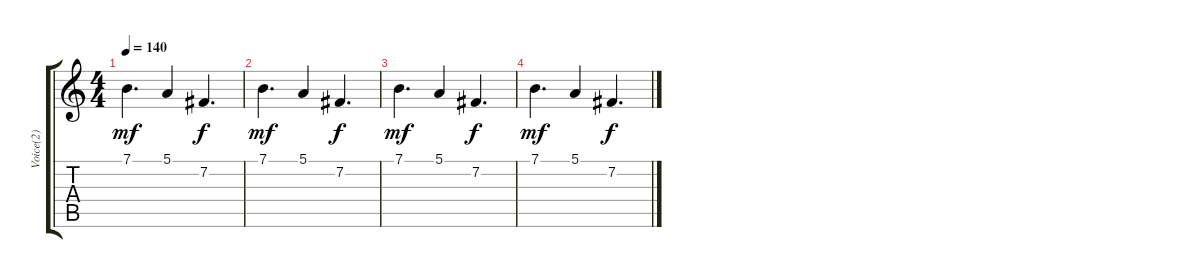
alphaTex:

\track ("Voice(2)" "Voice(2)") {instrument voiceoohs}
\staff {score tabs}
\tuning (E4 B3 G3 D3 A2 E2) {hide}
\ts (4 4)
\tempo 140
\clef g2
\ks c
7.1.4{d dy mf} 5.1.4 7.2.4{d dy f} |
7.1.4{d dy mf} 5.1.4 7.2.4{d dy f} |
7.1.4{d dy mf} 5.1.4 7.2.4{d dy f} |
7.1.4{d dy mf} 5.1.4 7.2.4{d dy f}
